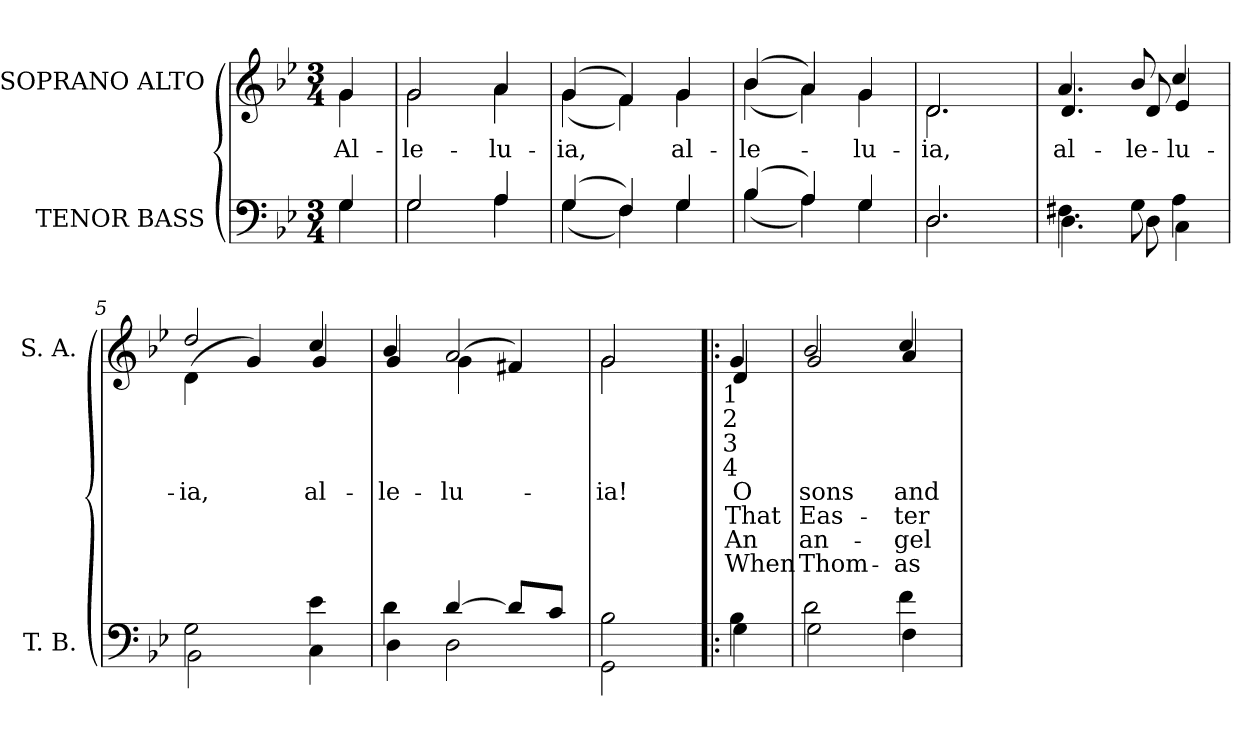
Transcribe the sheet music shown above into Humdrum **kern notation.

**kern	**kern	**text	**text	**text	**text
*part2	*part1	*part1	*part1	*part1	*part1
*staff2	*staff1	*staff1	*staff1	*staff1	*staff1
*I"TENOR BASS	*I"SOPRANO ALTO	*	*	*	*
*I'T. B.	*I'S. A.	*	*	*	*
!!LO:PB:g=z
*clefF4	*clefG2	*	*	*	*
*k[b-e-]	*k[b-e-]	*	*	*	*
*B-:	*B-:	*	*	*	*
*M3/4	*M3/4	*	*	*	*
=	=	=	=	=	=
*^	*	*	*	*	*
!	!	!	!LO:LY:b:color=#000000	!	!	!
*	*	*^	*	*	*	*
4Gi/	4Gi\	4gi/	4gi\	Al-	.	.	.
=	=	=	=	=	=	=	=
!	!	!	!	!LO:LY:b:color=#000000	!	!	!
2Gi/	2Gi\	2gi/	2gi\	-le-	.	.	.
!	!	!	!	!LO:LY:b:color=#000000	!	!	!
4Ai/	4Ai\	4ai/	4ai\	-lu-	.	.	.
=1	=1	=1	=1	=1	=1	=1	=1
!	!	!	!	!LO:LY:b:color=#000000	!	!	!
(4Gi/	(4Gi\	(4gi/	(4gi\	-ia,	.	.	.
4Fi/)	4Fi\)	4fi/)	4fi\)	.	.	.	.
!	!	!	!	!LO:LY:b:color=#000000	!	!	!
4Gi/	4Gi\	4gi/	4gi\	al-	.	.	.
=2	=2	=2	=2	=2	=2	=2	=2
!	!	!	!	!LO:LY:b:color=#000000	!	!	!
(4B-i/	(4B-i\	(4b-i/	(4b-i\	-le-	.	.	.
4Ai/)	4Ai\)	4ai/)	4ai\)	.	.	.	.
!	!	!	!	!LO:LY:b:color=#000000	!	!	!
4Gi/	4Gi\	4gi/	4gi\	-lu-	.	.	.
=3	=3	=3	=3	=3	=3	=3	=3
!	!	!	!	!LO:LY:b:color=#000000	!	!	!
2.Di/	2.Di\	2.di/	2.di\	-ia,	.	.	.
=4	=4	=4	=4	=4	=4	=4	=4
!	!	!	!	!LO:LY:b:color=#000000	!	!	!
4.F#Xi\	4.Di\	4.ai/	4.di/	al-	.	.	.
!	!	!	!	!LO:LY:b:color=#000000	!	!	!
8Gi\	8Di\	8b-i/	8di/	-le-	.	.	.
!	!	!	!	!LO:LY:b:color=#000000	!	!	!
4Ai\	4Ci\	4cci/	4e-i/	-lu-	.	.	.
=5	=5	=5	=5	=5	=5	=5	=5
!	!	!	!	!LO:LY:b:color=#000000	!	!	!
2Gi\	2BB-i\	2ddi/	(4di\	-ia,	.	.	.
.	.	.	4gi/)	.	.	.	.
!	!	!	!	!LO:LY:b:color=#000000	!	!	!
4e-i\	4Ci\	4cci/	4gi/	al-	.	.	.
=6	=6	=6	=6	=6	=6	=6	=6
!	!	!	!	!LO:LY:b:color=#000000	!	!	!
4di\	4Di\	4b-i/	4gi/	-le-	.	.	.
!	!	!	!	!LO:LY:b:color=#000000	!	!	!
[4di/	2Di\	2ai/	(4gi\	-lu-	.	.	.
8di/L]	.	.	4f#Xi/)	.	.	.	.
8ci/J	.	.	.	.	.	.	.
=7	=7	=7	=7	=7	=7	=7	=7
!	!	!	!	!LO:LY:b:color=#000000	!	!	!
2B-i\	2GGi\	2gi/	2gi\	-ia!	.	.	.
!!LO:LB:g=z	!!
=8!|:	=8!|:	=8!|:	=8!|:	=8!|:	=8!|:	=8!|:	=8!|:
!	!	!LO:TX:b:cj:t=1	!	!	!	!	!
!	!	!LO:TX:b:cj:t=2	!	!	!	!	!
!	!	!LO:TX:b:cj:t=3	!	!	!	!	!
!	!	!LO:TX:b:cj:t=4	!	!	!	!	!
!	!	!	!	!LO:LY:b:color=#000000	!LO:LY:b:color=#000000	!LO:LY:b:color=#000000	!LO:LY:b:color=#000000
4B-i\	4Gi\	4gi/	4di/	O	That	An	When
=9	=9	=9	=9	=9	=9	=9	=9
!	!	!	!	!LO:LY:b:color=#000000	!LO:LY:b:color=#000000	!LO:LY:b:color=#000000	!LO:LY:b:color=#000000
2di\	2Gi\	2b-i/	2gi/	sons	Eas-	an-	Thom-
!	!	!	!	!LO:LY:b:color=#000000	!LO:LY:b:color=#000000	!LO:LY:b:color=#000000	!LO:LY:b:color=#000000
4fi\	4Fi\	4cci/	4ai/	and	-ter	-gel	-as
*v	*v	*	*	*	*	*	*
*	*v	*v	*	*	*	*
=	=	=	=	=	=
*-	*-	*-	*-	*-	*-
